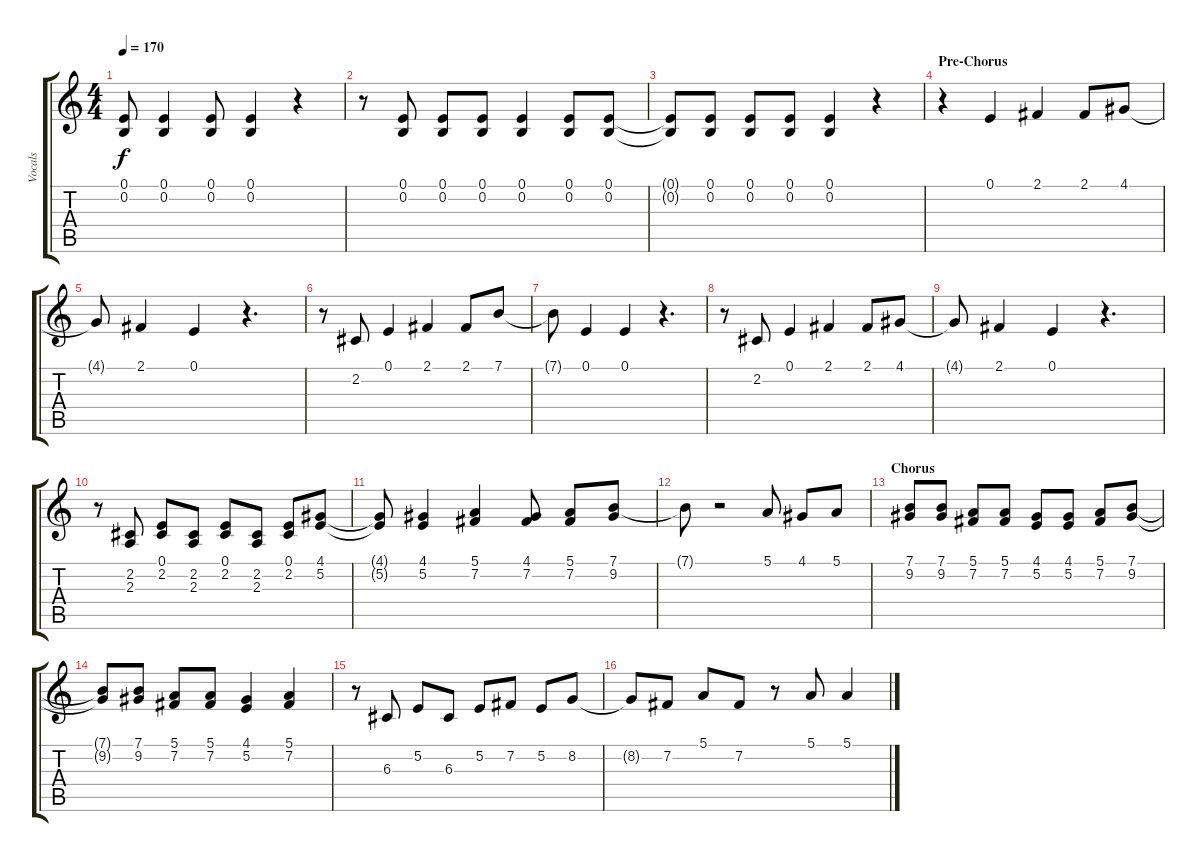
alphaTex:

\track ("Vocals" "Vocals") {instrument violin}
\staff {score tabs}
\tuning (E4 B3 G3 D3 A2 E2) {hide}
\ts (4 4)
\tempo 170
\clef g2
\ks c
(0.1{t} 0.2{t}).8{dy f} (0.1 0.2).4 (0.1 0.2).8 (0.1 0.2).4 r.4 |
r.8 (0.1 0.2).8 (0.1 0.2).8 (0.1 0.2).8 (0.1 0.2).4 (0.1 0.2).8 (0.1 0.2).8 |
(0.1{t} 0.2{t}).8 (0.1 0.2).8 (0.1 0.2).8 (0.1 0.2).8 (0.1 0.2).4 r.4 |
\section ("" "Pre-Chorus")
r.4 0.1.4 2.1.4 2.1.8 4.1.8 |
4.1{t}.8 2.1.4 0.1.4 r.4{d} |
r.8 2.2.8 0.1.4 2.1.4 2.1.8 7.1.8 |
7.1{t}.8 0.1.4 0.1.4 r.4{d} |
r.8 2.2.8 0.1.4 2.1.4 2.1.8 4.1.8 |
4.1{t}.8 2.1.4 0.1.4 r.4{d} |
r.8 (2.2 2.3).8 (0.1 2.2).8 (2.2 2.3).8 (0.1 2.2).8 (2.2 2.3).8 (0.1 2.2).8 (4.1 5.2).8 |
(4.1{t} 5.2{t}).8 (4.1 5.2).4 (5.1 7.2).4 (4.1 7.2).8 (5.1 7.2).8 (7.1 9.2).8 |
7.1{t}.8 r.2 5.1.8 4.1.8 5.1.8 |
\section ("" "Chorus")
(7.1 9.2).8 (7.1 9.2).8 (5.1 7.2).8 (5.1 7.2).8 (4.1 5.2).8 (4.1 5.2).8 (5.1 7.2).8 (7.1 9.2).8 |
(7.1{t} 9.2{t}).8 (7.1 9.2).8 (5.1 7.2).8 (5.1 7.2).8 (4.1 5.2).4 (5.1 7.2).4 |
r.8 6.3.8 5.2.8 6.3.8 5.2.8 7.2.8 5.2.8 8.2.8 |
8.2{t}.8 7.2.8 5.1.8 7.2.8 r.8 5.1.8 5.1.4
